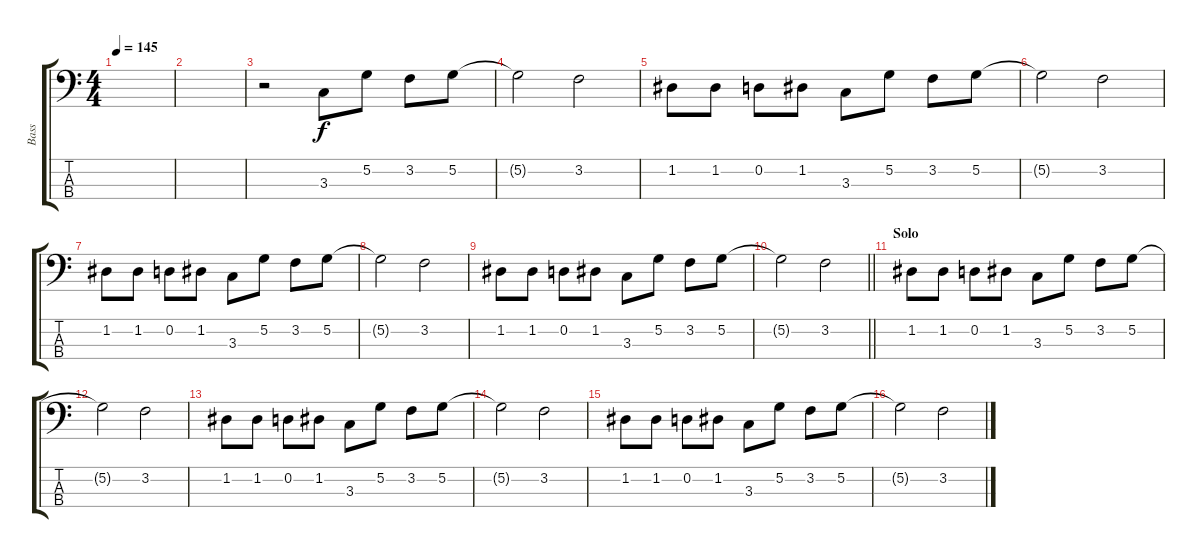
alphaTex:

\track ("Bass" "Bass") {instrument electricbassfinger}
\staff {score tabs}
\tuning (G2 D2 A1 E1) {hide}
\ts (4 4)
\tempo 145
\clef f4
\ks c
|
|
r.2 3.3.8 5.2.8 3.2.8 5.2.8 |
5.2{t}.2 3.2.2 |
1.2.8 1.2.8 0.2.8 1.2.8 3.3.8 5.2.8 3.2.8 5.2.8 |
5.2{t}.2 3.2.2 |
1.2.8 1.2.8 0.2.8 1.2.8 3.3.8 5.2.8 3.2.8 5.2.8 |
5.2{t}.2 3.2.2 |
1.2.8 1.2.8 0.2.8 1.2.8 3.3.8 5.2.8 3.2.8 5.2.8 |
\barLineRight lightlight
5.2{t}.2 3.2.2 |
\section ("" "Solo")
1.2.8 1.2.8 0.2.8 1.2.8 3.3.8 5.2.8 3.2.8 5.2.8 |
5.2{t}.2 3.2.2 |
1.2.8 1.2.8 0.2.8 1.2.8 3.3.8 5.2.8 3.2.8 5.2.8 |
5.2{t}.2 3.2.2 |
1.2.8 1.2.8 0.2.8 1.2.8 3.3.8 5.2.8 3.2.8 5.2.8 |
5.2{t}.2 3.2.2
